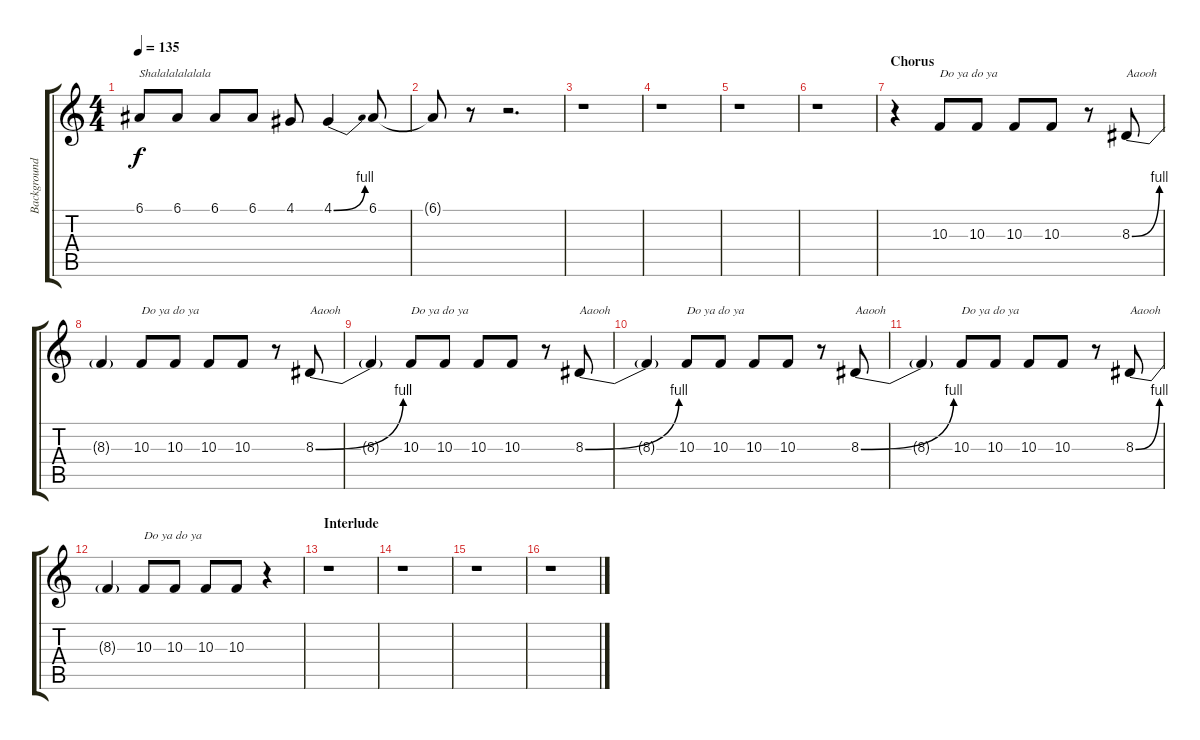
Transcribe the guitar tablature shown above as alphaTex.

\track ("Background Vocals" "Background") {instrument sopranosax}
\staff {score tabs}
\tuning (E4 B3 G3 D3 A2 E2) {hide}
\ts (4 4)
\tempo 135
\clef g2
\ks c
6.1.8{txt "Shalalalalalala" dy f} 6.1.8 6.1.8 6.1.8 4.1.8 4.1{be (bend 0 0 60 4)}.4 6.1.8 |
6.1{t}.8 r.8 r.2{d} |
r.1 |
r.1 |
r.1 |
r.1 |
\section ("" "Chorus")
r.4 10.3.8{txt "Do ya do ya"} 10.3.8 10.3.8 10.3.8 r.8 8.3{be (bend 0 0 60 4)}.8{txt "Aaooh"} |
8.3{t}.4 10.3.8{txt "Do ya do ya"} 10.3.8 10.3.8 10.3.8 r.8 8.3{be (bend 0 0 60 4)}.8{txt "Aaooh"} |
8.3{t}.4 10.3.8{txt "Do ya do ya"} 10.3.8 10.3.8 10.3.8 r.8 8.3{be (bend 0 0 60 4)}.8{txt "Aaooh"} |
8.3{t}.4 10.3.8{txt "Do ya do ya"} 10.3.8 10.3.8 10.3.8 r.8 8.3{be (bend 0 0 60 4)}.8{txt "Aaooh"} |
8.3{t}.4 10.3.8{txt "Do ya do ya"} 10.3.8 10.3.8 10.3.8 r.8 8.3{be (bend 0 0 60 4)}.8{txt "Aaooh"} |
8.3{t}.4 10.3.8{txt "Do ya do ya"} 10.3.8 10.3.8 10.3.8 r.4 |
\section ("" "Interlude")
r.1 |
r.1 |
r.1 |
r.1
